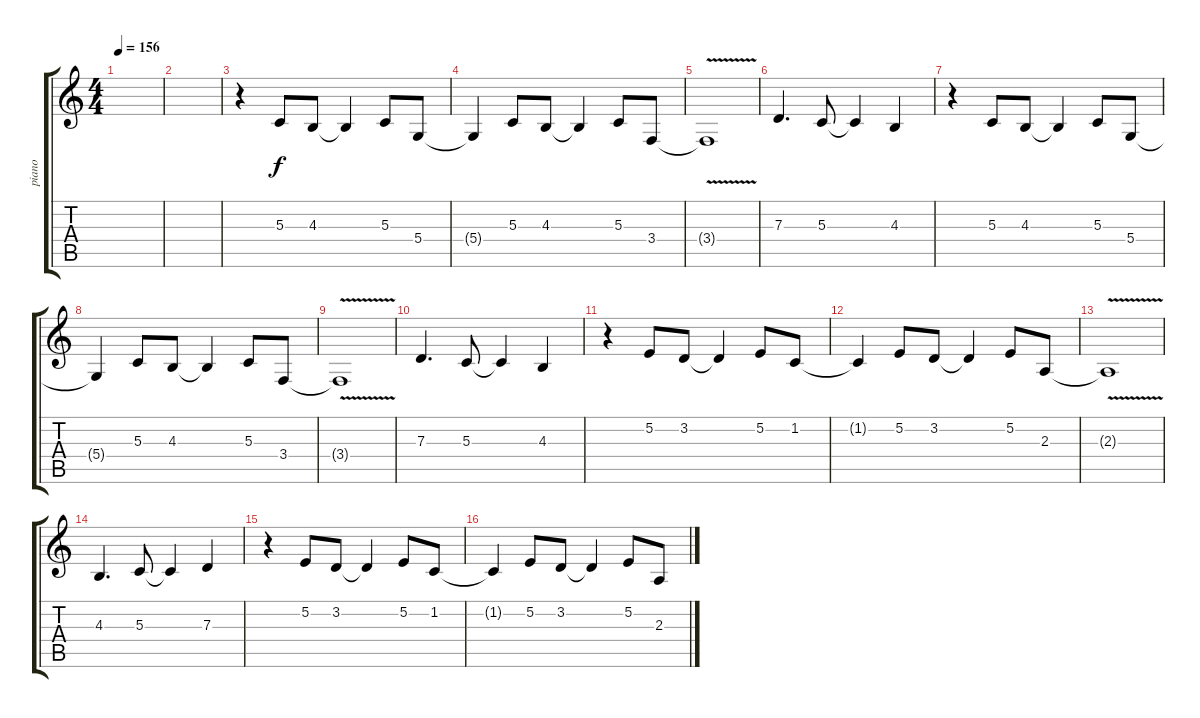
\track ("piano" "piano") {instrument acousticgrandpiano}
\staff {score tabs}
\tuning (E4 B3 G3 D3 A2 E2) {hide}
\ts (4 4)
\tempo 156
\clef g2
\ks c
|
|
r.4 5.3.8 4.3.8 4.3{t}.4 5.3.8 5.4.8 |
5.4{t}.4 5.3.8 4.3.8 4.3{t}.4 5.3.8 3.4.8 |
3.4{v t}.1 |
7.3.4{d} 5.3.8 5.3{t}.4 4.3.4 |
r.4 5.3.8 4.3.8 4.3{t}.4 5.3.8 5.4.8 |
5.4{t}.4 5.3.8 4.3.8 4.3{t}.4 5.3.8 3.4.8 |
3.4{v t}.1 |
7.3.4{d} 5.3.8 5.3{t}.4 4.3.4 |
r.4 5.2.8 3.2.8 3.2{t}.4 5.2.8 1.2.8 |
1.2{t}.4 5.2.8 3.2.8 3.2{t}.4 5.2.8 2.3.8 |
2.3{v t}.1 |
4.3.4{d} 5.3.8 5.3{t}.4 7.3.4 |
r.4 5.2.8 3.2.8 3.2{t}.4 5.2.8 1.2.8 |
1.2{t}.4 5.2.8 3.2.8 3.2{t}.4 5.2.8 2.3.8
